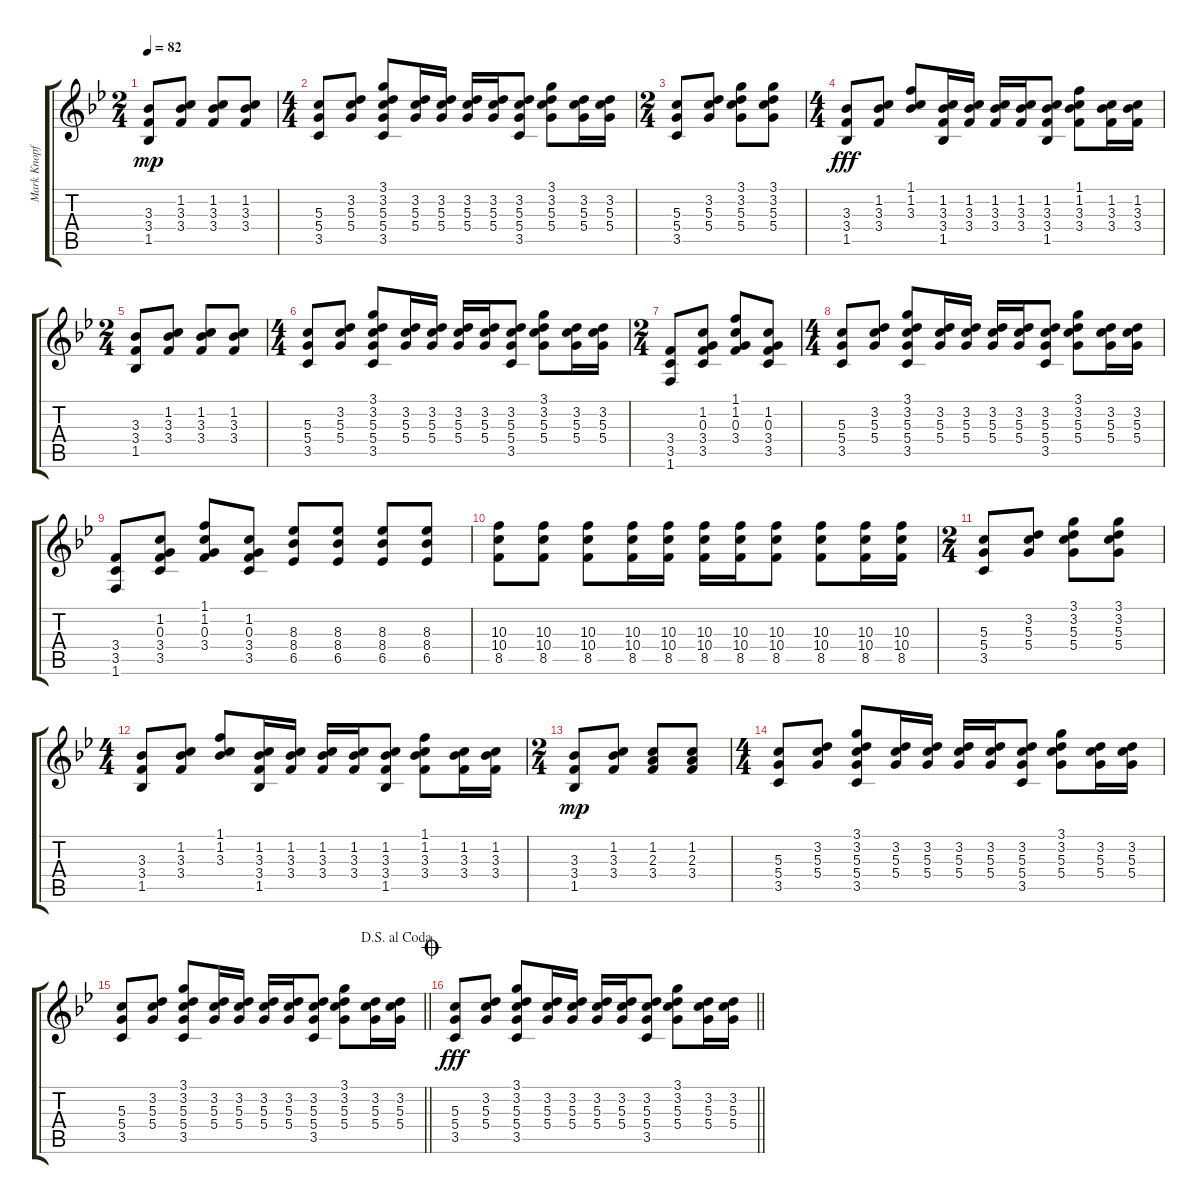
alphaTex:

\track ("Mark Knopfler - Acoustic" "Mark Knopf") {instrument acousticguitarsteel}
\staff {score tabs}
\tuning (E4 B3 G3 D3 A2 E2) {hide}
\ts (2 4)
\tempo 82
\clef g2
\ks bb
(3.3 3.4 1.5).8{dy mp} (1.2 3.3 3.4).8 (1.2 3.3 3.4).8 (1.2 3.3 3.4).8 |
\ts (4 4)
(5.3 5.4 3.5).8 (3.2 5.3 5.4).8 (3.1 3.2 5.3 5.4 3.5).8 (3.2 5.3 5.4).16 (3.2 5.3 5.4).16 (3.2 5.3 5.4).16 (3.2 5.3 5.4).16 (3.2 5.3 5.4 3.5).8 (3.1 3.2 5.3 5.4).8 (3.2 5.3 5.4).16 (3.2 5.3 5.4).16 |
\ts (2 4)
(5.3 5.4 3.5).8 (3.2 5.3 5.4).8 (3.1 3.2 5.3 5.4).8 (3.1 3.2 5.3 5.4).8 |
\ts (4 4)
(3.3 3.4 1.5).8{dy fff} (1.2 3.3 3.4).8 (1.1 1.2 3.3).8 (1.2 3.3 3.4 1.5).16 (1.2 3.3 3.4).16 (1.2 3.3 3.4).16 (1.2 3.3 3.4).16 (1.2 3.3 3.4 1.5).8 (1.1 1.2 3.3 3.4).8 (1.2 3.3 3.4).16 (1.2 3.3 3.4).16 |
\ts (2 4)
(3.3 3.4 1.5).8 (1.2 3.3 3.4).8 (1.2 3.3 3.4).8 (1.2 3.3 3.4).8 |
\ts (4 4)
(5.3 5.4 3.5).8 (3.2 5.3 5.4).8 (3.1 3.2 5.3 5.4 3.5).8 (3.2 5.3 5.4).16 (3.2 5.3 5.4).16 (3.2 5.3 5.4).16 (3.2 5.3 5.4).16 (3.2 5.3 5.4 3.5).8 (3.1 3.2 5.3 5.4).8 (3.2 5.3 5.4).16 (3.2 5.3 5.4).16 |
\ts (2 4)
(3.4 3.5 1.6).8 (1.2 0.3 3.4 3.5).8 (1.1 1.2 0.3 3.4).8 (1.2 0.3 3.4 3.5).8 |
\ts (4 4)
(5.3 5.4 3.5).8 (3.2 5.3 5.4).8 (3.1 3.2 5.3 5.4 3.5).8 (3.2 5.3 5.4).16 (3.2 5.3 5.4).16 (3.2 5.3 5.4).16 (3.2 5.3 5.4).16 (3.2 5.3 5.4 3.5).8 (3.1 3.2 5.3 5.4).8 (3.2 5.3 5.4).16 (3.2 5.3 5.4).16 |
(3.4 3.5 1.6).8 (1.2 0.3 3.4 3.5).8 (1.1 1.2 0.3 3.4).8 (1.2 0.3 3.4 3.5).8 (8.3 8.4 6.5).8 (8.3 8.4 6.5).8 (8.3 8.4 6.5).8 (8.3 8.4 6.5).8 |
(10.3 10.4 8.5).8 (10.3 10.4 8.5).8 (10.3 10.4 8.5).8 (10.3 10.4 8.5).16 (10.3 10.4 8.5).16 (10.3 10.4 8.5).16 (10.3 10.4 8.5).16 (10.3 10.4 8.5).8 (10.3 10.4 8.5).8 (10.3 10.4 8.5).16 (10.3 10.4 8.5).16 |
\ts (2 4)
(5.3 5.4 3.5).8 (3.2 5.3 5.4).8 (3.1 3.2 5.3 5.4).8 (3.1 3.2 5.3 5.4).8 |
\ts (4 4)
(3.3 3.4 1.5).8 (1.2 3.3 3.4).8 (1.1 1.2 3.3).8 (1.2 3.3 3.4 1.5).16 (1.2 3.3 3.4).16 (1.2 3.3 3.4).16 (1.2 3.3 3.4).16 (1.2 3.3 3.4 1.5).8 (1.1 1.2 3.3 3.4).8 (1.2 3.3 3.4).16 (1.2 3.3 3.4).16 |
\ts (2 4)
(3.3 3.4 1.5).8{dy mp} (1.2 3.3 3.4).8 (1.2 2.3 3.4).8 (1.2 2.3 3.4).8 |
\ts (4 4)
(5.3 5.4 3.5).8 (3.2 5.3 5.4).8 (3.1 3.2 5.3 5.4 3.5).8 (3.2 5.3 5.4).16 (3.2 5.3 5.4).16 (3.2 5.3 5.4).16 (3.2 5.3 5.4).16 (3.2 5.3 5.4 3.5).8 (3.1 3.2 5.3 5.4).8 (3.2 5.3 5.4).16 (3.2 5.3 5.4).16 |
\jump dalsegnoalcoda
\barLineRight lightlight
(5.3 5.4 3.5).8 (3.2 5.3 5.4).8 (3.1 3.2 5.3 5.4 3.5).8 (3.2 5.3 5.4).16 (3.2 5.3 5.4).16 (3.2 5.3 5.4).16 (3.2 5.3 5.4).16 (3.2 5.3 5.4 3.5).8 (3.1 3.2 5.3 5.4).8 (3.2 5.3 5.4).16 (3.2 5.3 5.4).16 |
\jump coda
\barLineRight lightlight
(5.3 5.4 3.5).8{dy fff} (3.2 5.3 5.4).8 (3.1 3.2 5.3 5.4 3.5).8 (3.2 5.3 5.4).16 (3.2 5.3 5.4).16 (3.2 5.3 5.4).16 (3.2 5.3 5.4).16 (3.2 5.3 5.4 3.5).8 (3.1 3.2 5.3 5.4).8 (3.2 5.3 5.4).16 (3.2 5.3 5.4).16
